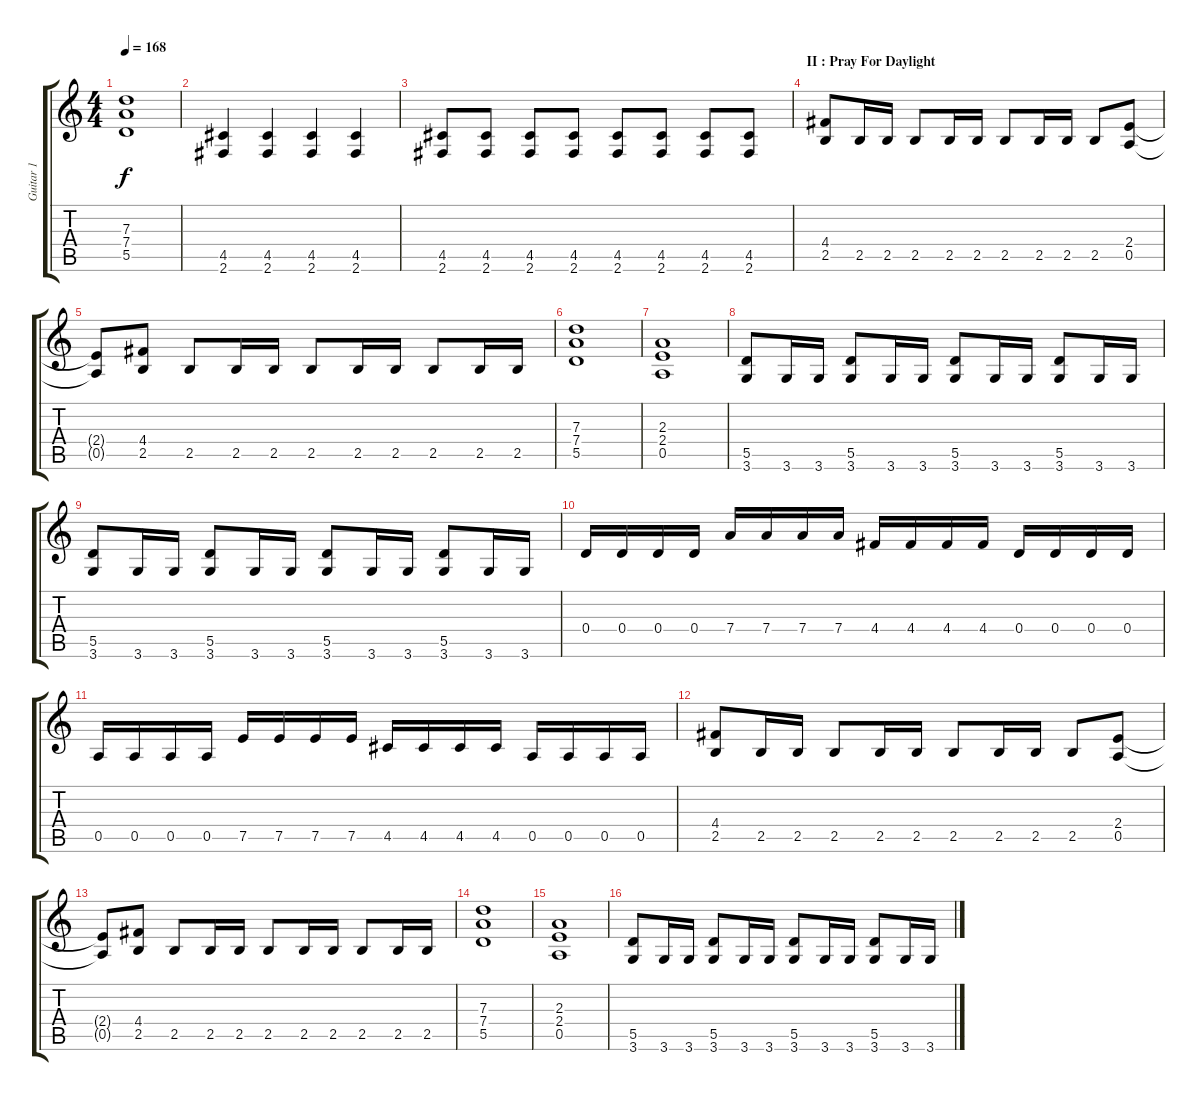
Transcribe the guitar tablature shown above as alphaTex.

\track ("Guitar 1" "Guitar 1") {instrument overdrivenguitar}
\staff {score tabs}
\tuning (E4 B3 G3 D3 A2 E2) {hide}
\ts (4 4)
\tempo 168
\clef g2
\ks c
(7.3{t} 7.4{t} 5.5{t}).1{dy f} |
(4.5 2.6).4 (4.5 2.6).4 (4.5 2.6).4 (4.5 2.6).4 |
(4.5 2.6).8 (4.5 2.6).8 (4.5 2.6).8 (4.5 2.6).8 (4.5 2.6).8 (4.5 2.6).8 (4.5 2.6).8 (4.5 2.6).8 |
\section ("" "II : Pray For Daylight")
(4.4 2.5).8 2.5.16 2.5.16 2.5.8 2.5.16 2.5.16 2.5.8 2.5.16 2.5.16 2.5.8 (2.4 0.5).8 |
(2.4{t} 0.5{t}).8 (4.4 2.5).8 2.5.8 2.5.16 2.5.16 2.5.8 2.5.16 2.5.16 2.5.8 2.5.16 2.5.16 |
(7.3 7.4 5.5).1 |
(2.3 2.4 0.5).1 |
(5.5 3.6).8 3.6.16 3.6.16 (5.5 3.6).8 3.6.16 3.6.16 (5.5 3.6).8 3.6.16 3.6.16 (5.5 3.6).8 3.6.16 3.6.16 |
(5.5 3.6).8 3.6.16 3.6.16 (5.5 3.6).8 3.6.16 3.6.16 (5.5 3.6).8 3.6.16 3.6.16 (5.5 3.6).8 3.6.16 3.6.16 |
0.4.16 0.4.16 0.4.16 0.4.16 7.4.16 7.4.16 7.4.16 7.4.16 4.4.16 4.4.16 4.4.16 4.4.16 0.4.16 0.4.16 0.4.16 0.4.16 |
0.5.16 0.5.16 0.5.16 0.5.16 7.5.16 7.5.16 7.5.16 7.5.16 4.5.16 4.5.16 4.5.16 4.5.16 0.5.16 0.5.16 0.5.16 0.5.16 |
\section ("" "")
(4.4 2.5).8 2.5.16 2.5.16 2.5.8 2.5.16 2.5.16 2.5.8 2.5.16 2.5.16 2.5.8 (2.4 0.5).8 |
(2.4{t} 0.5{t}).8 (4.4 2.5).8 2.5.8 2.5.16 2.5.16 2.5.8 2.5.16 2.5.16 2.5.8 2.5.16 2.5.16 |
(7.3 7.4 5.5).1 |
(2.3 2.4 0.5).1 |
(5.5 3.6).8 3.6.16 3.6.16 (5.5 3.6).8 3.6.16 3.6.16 (5.5 3.6).8 3.6.16 3.6.16 (5.5 3.6).8 3.6.16 3.6.16
